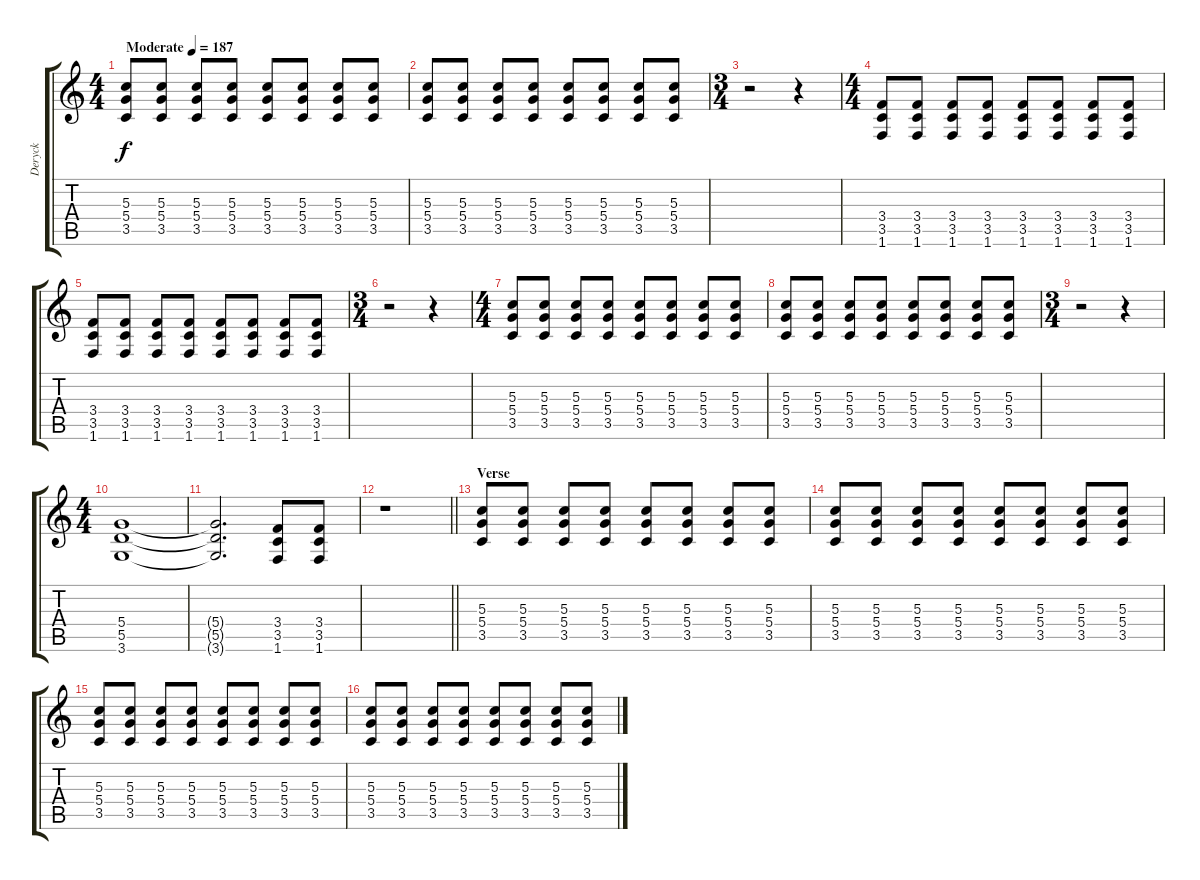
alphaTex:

\track ("Deryck" "Deryck") {instrument distortionguitar}
\staff {score tabs}
\tuning (E4 B3 G3 D3 A2 E2) {hide}
\ts (4 4)
\tempo (187 "Moderate")
\clef g2
\ks c
(5.3 5.4 3.5).8{dy f instrument distortionguitar} (5.3 5.4 3.5).8 (5.3 5.4 3.5).8 (5.3 5.4 3.5).8 (5.3 5.4 3.5).8 (5.3 5.4 3.5).8 (5.3 5.4 3.5).8 (5.3 5.4 3.5).8 |
(5.3 5.4 3.5).8 (5.3 5.4 3.5).8 (5.3 5.4 3.5).8 (5.3 5.4 3.5).8 (5.3 5.4 3.5).8 (5.3 5.4 3.5).8 (5.3 5.4 3.5).8 (5.3 5.4 3.5).8 |
\ts (3 4)
r.2 r.4 |
\ts (4 4)
(3.4 3.5 1.6).8 (3.4 3.5 1.6).8 (3.4 3.5 1.6).8 (3.4 3.5 1.6).8 (3.4 3.5 1.6).8 (3.4 3.5 1.6).8 (3.4 3.5 1.6).8 (3.4 3.5 1.6).8 |
(3.4 3.5 1.6).8 (3.4 3.5 1.6).8 (3.4 3.5 1.6).8 (3.4 3.5 1.6).8 (3.4 3.5 1.6).8 (3.4 3.5 1.6).8 (3.4 3.5 1.6).8 (3.4 3.5 1.6).8 |
\ts (3 4)
r.2 r.4 |
\ts (4 4)
(5.3 5.4 3.5).8 (5.3 5.4 3.5).8 (5.3 5.4 3.5).8 (5.3 5.4 3.5).8 (5.3 5.4 3.5).8 (5.3 5.4 3.5).8 (5.3 5.4 3.5).8 (5.3 5.4 3.5).8 |
(5.3 5.4 3.5).8 (5.3 5.4 3.5).8 (5.3 5.4 3.5).8 (5.3 5.4 3.5).8 (5.3 5.4 3.5).8 (5.3 5.4 3.5).8 (5.3 5.4 3.5).8 (5.3 5.4 3.5).8 |
\ts (3 4)
r.2 r.4 |
\ts (4 4)
(5.4 5.5 3.6).1 |
(5.4{t} 5.5{t} 3.6{t}).2{d} (3.4 3.5 1.6).8 (3.4 3.5 1.6).8 |
\barLineRight lightlight
r.1 |
\section ("" "Verse")
(5.3 5.4 3.5).8 (5.3 5.4 3.5).8 (5.3 5.4 3.5).8 (5.3 5.4 3.5).8 (5.3 5.4 3.5).8 (5.3 5.4 3.5).8 (5.3 5.4 3.5).8 (5.3 5.4 3.5).8 |
(5.3 5.4 3.5).8 (5.3 5.4 3.5).8 (5.3 5.4 3.5).8 (5.3 5.4 3.5).8 (5.3 5.4 3.5).8 (5.3 5.4 3.5).8 (5.3 5.4 3.5).8 (5.3 5.4 3.5).8 |
(5.3 5.4 3.5).8 (5.3 5.4 3.5).8 (5.3 5.4 3.5).8 (5.3 5.4 3.5).8 (5.3 5.4 3.5).8 (5.3 5.4 3.5).8 (5.3 5.4 3.5).8 (5.3 5.4 3.5).8 |
(5.3 5.4 3.5).8 (5.3 5.4 3.5).8 (5.3 5.4 3.5).8 (5.3 5.4 3.5).8 (5.3 5.4 3.5).8 (5.3 5.4 3.5).8 (5.3 5.4 3.5).8 (5.3 5.4 3.5).8
